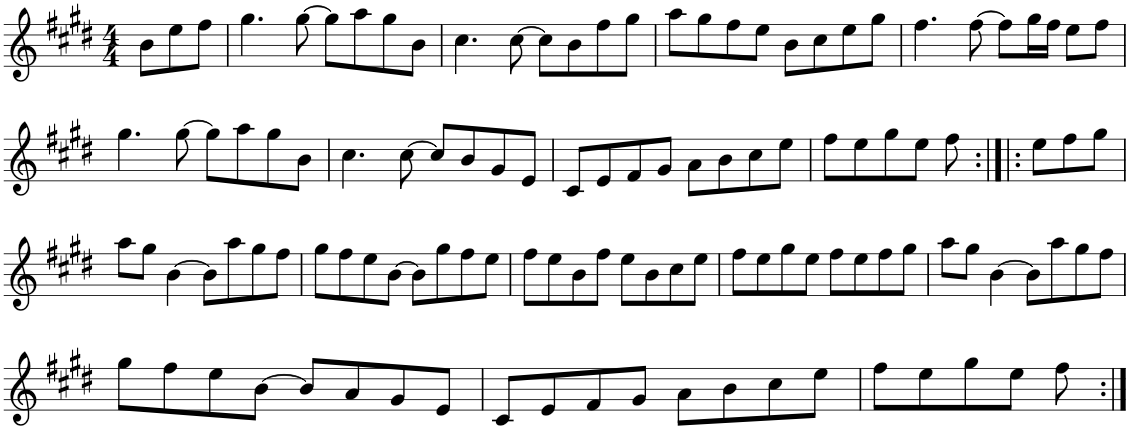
**kern
*part1
*staff1
*I"Piano
*I'Pno
*clefG2
*k[f#c#g#d#]
*E:
*M4/4
=1
8b\L
8ee\
8ff#\J
=2
4.gg#\
[8gg#\
8gg#\L]
8aa\
8gg#\
8b\J
=3
4.cc#\
[8cc#\
8cc#\L]
8b\
8ff#\
8gg#\J
=4
8aa\L
8gg#\
8ff#\
8ee\J
8b\L
8cc#\
8ee\
8gg#\J
=5
4.ff#\
[8ff#\
8ff#\L]
16gg#\L
16ff#\JJ
8ee\L
8ff#\J
!!LO:LB:g=z
=6
4.gg#\
[8gg#\
8gg#\L]
8aa\
8gg#\
8b\J
=7
4.cc#\
[8cc#\
8cc#/L]
8b/
8g#/
8e/J
=8
8c#/L
8e/
8f#/
8g#/J
8a\L
8b\
8cc#\
8ee\J
=9
8ff#\L
8ee\
8gg#\
8ee\J
8ff#\
=10:|!|:
8ee\L
8ff#\
8gg#\J
!!LO:LB:g=z
=11
8aa\L
8gg#\J
[4b\
8b\L]
8aa\
8gg#\
8ff#\J
=12
8gg#\L
8ff#\
8ee\
[8b\J
8b\L]
8gg#\
8ff#\
8ee\J
=13
8ff#\L
8ee\
8b\
8ff#\J
8ee\L
8b\
8cc#\
8ee\J
=14
8ff#\L
8ee\
8gg#\
8ee\J
8ff#\L
8ee\
8ff#\
8gg#\J
=15
8aa\L
8gg#\J
[4b\
8b\L]
8aa\
8gg#\
8ff#\J
!!LO:LB:g=z
=16
8gg#\L
8ff#\
8ee\
[8b\J
8b/L]
8a/
8g#/
8e/J
=17
8c#/L
8e/
8f#/
8g#/J
8a\L
8b\
8cc#\
8ee\J
=18
8ff#\L
8ee\
8gg#\
8ee\J
8ff#\
=:|!
*-
